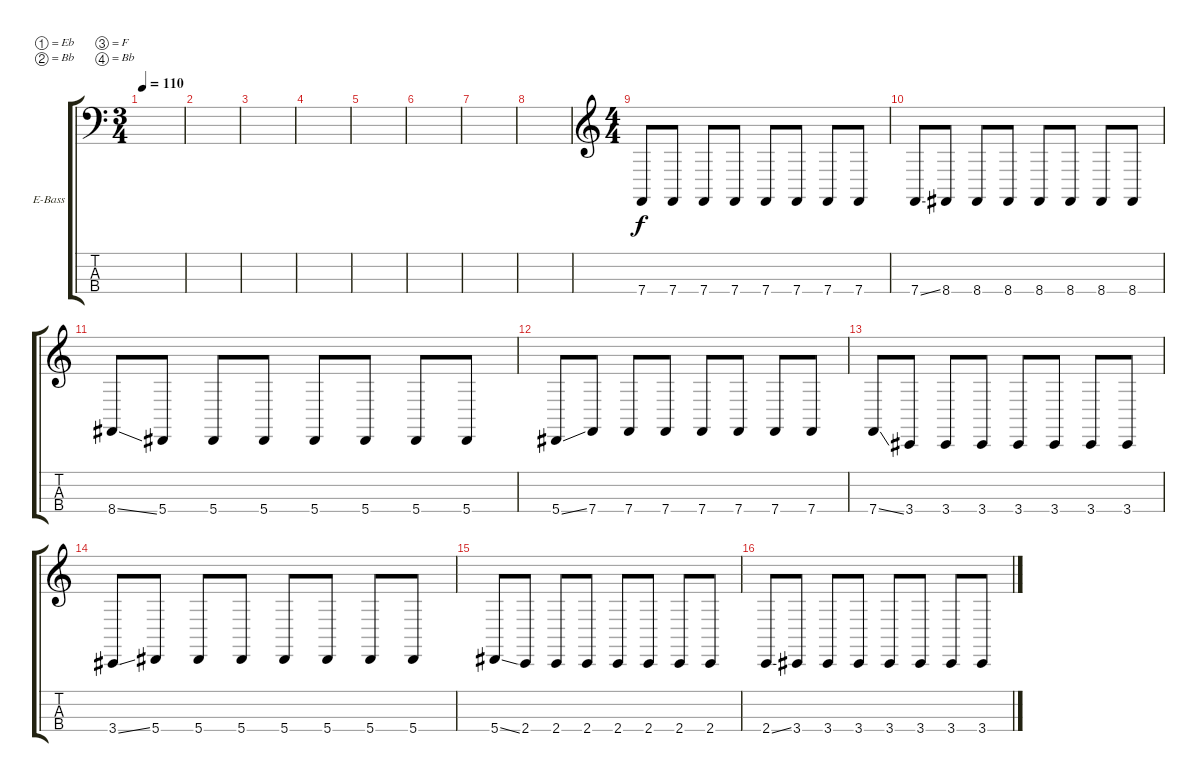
\bracketExtendMode groupsimilarinstruments
\firstSystemTrackNameOrientation horizontal
\otherSystemsTrackNameOrientation horizontal
\track ("Electric Bass" "E-Bass") {instrument electricbassfinger}
\staff {score tabs}
\tuning (Eb2 Bb1 F1 Bb0)
\ts (3 4)
\tempo 110
\clef f4
\ks c
|
|
|
|
|
|
|
|
\ts (4 4)
\clef g2
7.4.8 7.4.8 7.4.8 7.4.8 7.4.8 7.4.8 7.4.8 7.4.8 |
7.4{ss}.8 8.4.8 8.4.8 8.4.8 8.4.8 8.4.8 8.4.8 8.4.8 |
8.4{ss}.8 5.4.8 5.4.8 5.4.8 5.4.8 5.4.8 5.4.8 5.4.8 |
5.4{ss}.8 7.4.8 7.4.8 7.4.8 7.4.8 7.4.8 7.4.8 7.4.8 |
7.4{ss}.8 3.4.8 3.4.8 3.4.8 3.4.8 3.4.8 3.4.8 3.4.8 |
3.4{ss}.8 5.4.8 5.4.8 5.4.8 5.4.8 5.4.8 5.4.8 5.4.8 |
5.4{ss}.8 2.4.8 2.4.8 2.4.8 2.4.8 2.4.8 2.4.8 2.4.8 |
2.4{ss}.8 3.4.8 3.4.8 3.4.8 3.4.8 3.4.8 3.4.8 3.4.8
